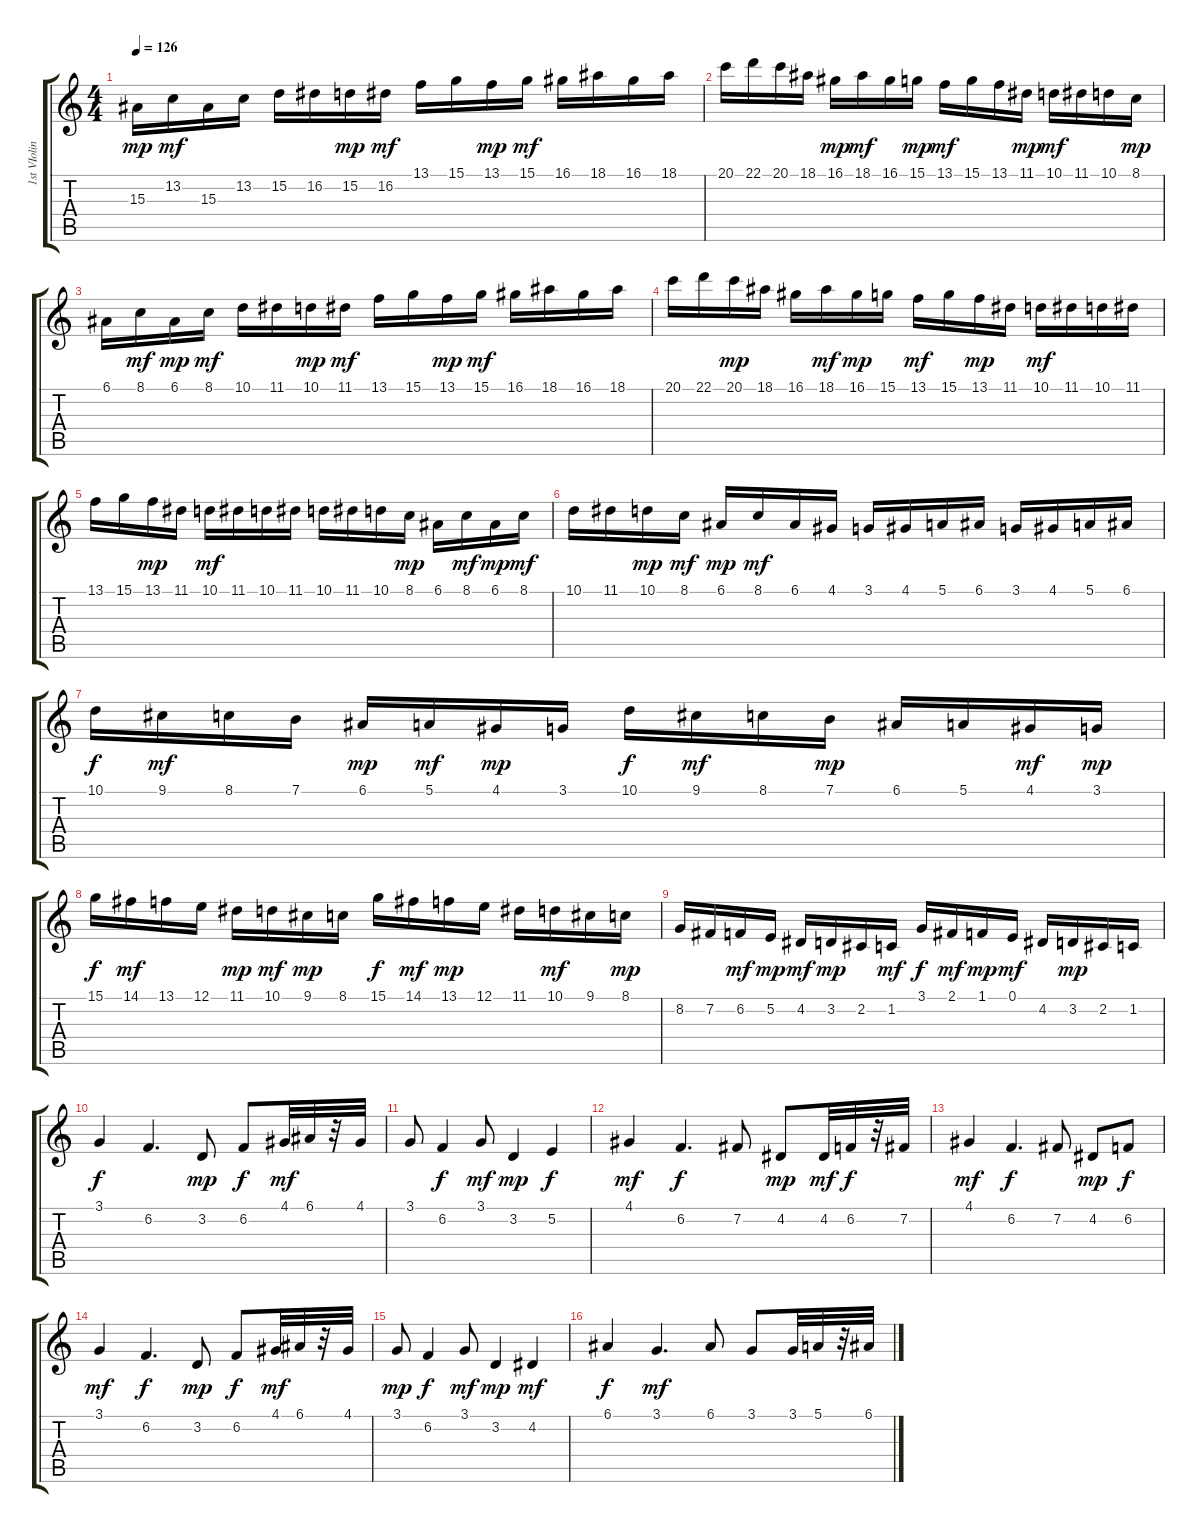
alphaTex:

\track ("1st VIolin" "1st VIolin") {instrument stringensemble1}
\staff {score tabs}
\tuning (E4 B3 G3 D3 A2 E2) {hide}
\ts (4 4)
\tempo 126
\clef g2
\ks c
15.3.16{dy mp} 13.2.16{dy mf} 15.3.16 13.2.16 15.2.16 16.2.16 15.2.16{dy mp} 16.2.16{dy mf} 13.1.16 15.1.16 13.1.16{dy mp} 15.1.16{dy mf} 16.1.16 18.1.16 16.1.16 18.1.16 |
20.1.16 22.1.16 20.1.16 18.1.16 16.1.16{dy mp} 18.1.16{dy mf} 16.1.16 15.1.16{dy mp} 13.1.16{dy mf} 15.1.16 13.1.16 11.1.16{dy mp} 10.1.16{dy mf} 11.1.16 10.1.16 8.1.16{dy mp} |
6.1.16 8.1.16{dy mf} 6.1.16{dy mp} 8.1.16{dy mf} 10.1.16 11.1.16 10.1.16{dy mp} 11.1.16{dy mf} 13.1.16 15.1.16 13.1.16{dy mp} 15.1.16{dy mf} 16.1.16 18.1.16 16.1.16 18.1.16 |
20.1.16 22.1.16 20.1.16{dy mp} 18.1.16 16.1.16 18.1.16{dy mf} 16.1.16{dy mp} 15.1.16 13.1.16{dy mf} 15.1.16 13.1.16{dy mp} 11.1.16 10.1.16{dy mf} 11.1.16 10.1.16 11.1.16 |
13.1.16 15.1.16 13.1.16{dy mp} 11.1.16 10.1.16{dy mf} 11.1.16 10.1.16 11.1.16 10.1.16 11.1.16 10.1.16 8.1.16{dy mp} 6.1.16 8.1.16{dy mf} 6.1.16{dy mp} 8.1.16{dy mf} |
10.1.16 11.1.16 10.1.16{dy mp} 8.1.16{dy mf} 6.1.16{dy mp} 8.1.16{dy mf} 6.1.16 4.1.16 3.1.16 4.1.16 5.1.16 6.1.16 3.1.16 4.1.16 5.1.16 6.1.16 |
10.1.16{dy f} 9.1.16{dy mf} 8.1.16 7.1.16 6.1.16{dy mp} 5.1.16{dy mf} 4.1.16{dy mp} 3.1.16 10.1.16{dy f} 9.1.16{dy mf} 8.1.16 7.1.16{dy mp} 6.1.16 5.1.16 4.1.16{dy mf} 3.1.16{dy mp} |
15.1.16{dy f} 14.1.16{dy mf} 13.1.16 12.1.16 11.1.16{dy mp} 10.1.16{dy mf} 9.1.16{dy mp} 8.1.16 15.1.16{dy f} 14.1.16{dy mf} 13.1.16{dy mp} 12.1.16 11.1.16 10.1.16{dy mf} 9.1.16 8.1.16{dy mp} |
8.2.16 7.2.16 6.2.16{dy mf} 5.2.16{dy mp} 4.2.16{dy mf} 3.2.16{dy mp} 2.2.16 1.2.16{dy mf} 3.1.16{dy f} 2.1.16{dy mf} 1.1.16{dy mp} 0.1.16{dy mf} 4.2.16 3.2.16{dy mp} 2.2.16 1.2.16 |
3.1.4{dy f} 6.2.4{d} 3.2.8{dy mp} 6.2.8{dy f} 4.1.32{dy mf} 6.1.32 r.32 4.1.32 |
3.1.8 6.2.4{dy f} 3.1.8{dy mf} 3.2.4{dy mp} 5.2.4{dy f} |
4.1.4{dy mf} 6.2.4{d dy f} 7.2.8 4.2.8{dy mp} 4.2.32{dy mf} 6.2.32{dy f} r.32 7.2.32 |
4.1.4{dy mf} 6.2.4{d dy f} 7.2.8 4.2.8{dy mp} 6.2.8{dy f} |
3.1.4{dy mf} 6.2.4{d dy f} 3.2.8{dy mp} 6.2.8{dy f} 4.1.32{dy mf} 6.1.32 r.32 4.1.32 |
3.1.8{dy mp} 6.2.4{dy f} 3.1.8{dy mf} 3.2.4{dy mp} 4.2.4{dy mf} |
6.1.4{dy f} 3.1.4{d dy mf} 6.1.8 3.1.8 3.1.32 5.1.32 r.32 6.1.32
